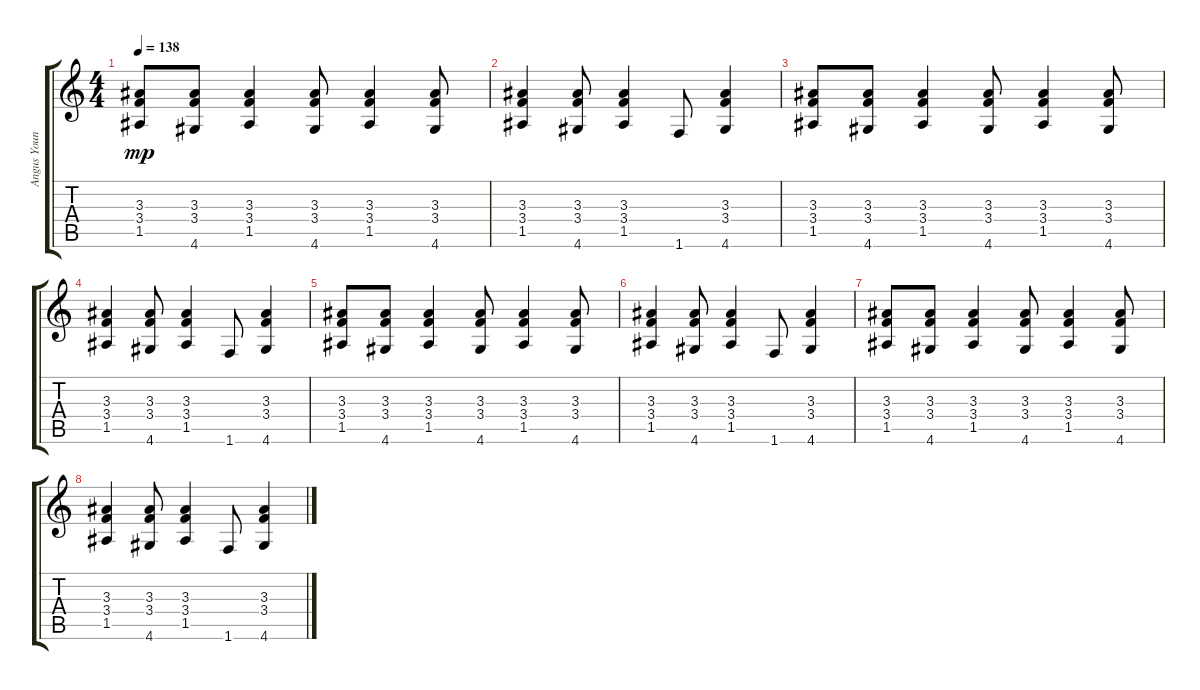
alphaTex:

\track ("Angus Young" "Angus Youn") {instrument distortionguitar}
\staff {score tabs}
\tuning (E4 B3 G3 D3 A2 E2) {hide}
\ts (4 4)
\tempo 138
\clef g2
\ks c
(3.3 3.4 1.5).8{dy mp} (3.3 3.4 4.6).8 (3.3 3.4 1.5).4 (3.3 3.4 4.6).8 (3.3 3.4 1.5).4 (3.3 3.4 4.6).8 |
(3.3 3.4 1.5).4 (3.3 3.4 4.6).8 (3.3 3.4 1.5).4 1.6.8 (3.3 3.4 4.6).4 |
(3.3 3.4 1.5).8 (3.3 3.4 4.6).8 (3.3 3.4 1.5).4 (3.3 3.4 4.6).8 (3.3 3.4 1.5).4 (3.3 3.4 4.6).8 |
(3.3 3.4 1.5).4 (3.3 3.4 4.6).8 (3.3 3.4 1.5).4 1.6.8 (3.3 3.4 4.6).4 |
(3.3 3.4 1.5).8 (3.3 3.4 4.6).8 (3.3 3.4 1.5).4 (3.3 3.4 4.6).8 (3.3 3.4 1.5).4 (3.3 3.4 4.6).8 |
(3.3 3.4 1.5).4 (3.3 3.4 4.6).8 (3.3 3.4 1.5).4 1.6.8 (3.3 3.4 4.6).4 |
(3.3 3.4 1.5).8 (3.3 3.4 4.6).8 (3.3 3.4 1.5).4 (3.3 3.4 4.6).8 (3.3 3.4 1.5).4 (3.3 3.4 4.6).8 |
(3.3 3.4 1.5).4 (3.3 3.4 4.6).8 (3.3 3.4 1.5).4 1.6.8 (3.3 3.4 4.6).4
